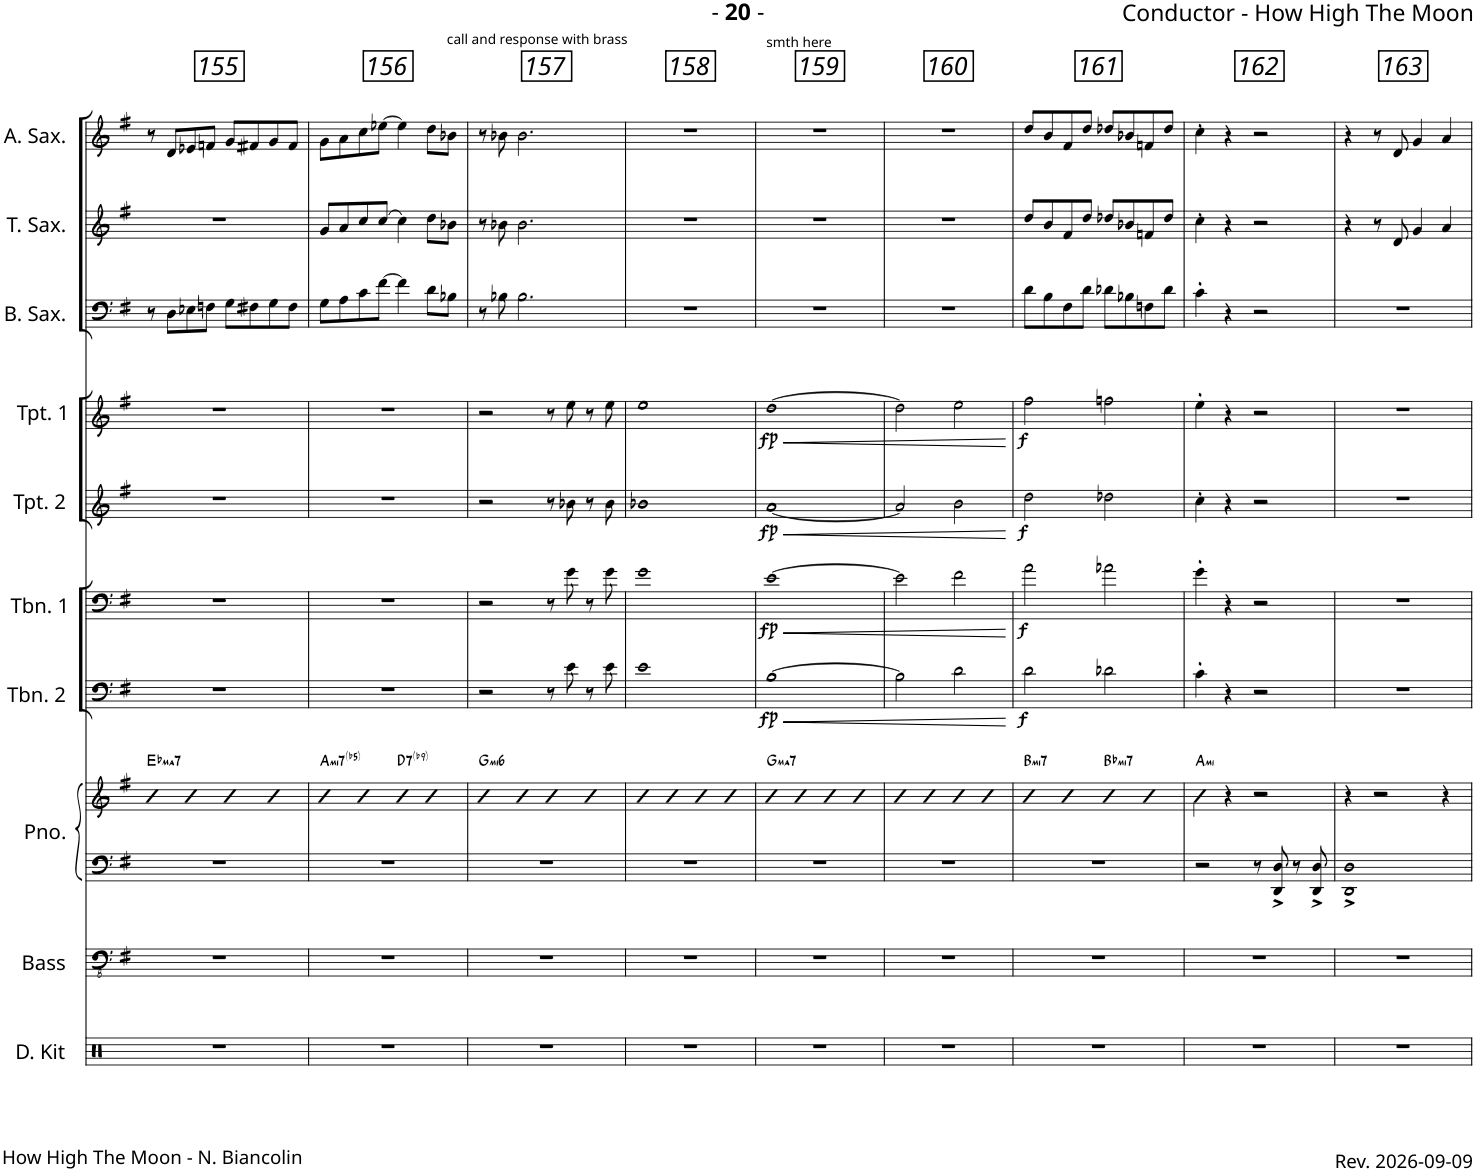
**kern	**kern	**kern	**kern	**harte	**kern	**dynam	**kern	**dynam	**kern	**dynam	**kern	**dynam	**kern	**kern	**kern
*part10	*part9	*part8	*part8	*part8	*part7	*part7	*part6	*part6	*part5	*part5	*part4	*part4	*part3	*part2	*part1
*staff11	*staff10	*staff9	*staff8	*	*staff7	*staff7	*staff6	*staff6	*staff5	*staff5	*staff4	*staff4	*staff3	*staff2	*staff1
*I"Drum Kit	*I"Acoustic Bass	*I"Piano	*	*	*I"Trombone 2	*	*I"Trombone 1	*	*I"Trumpet 2	*	*I"Trumpet 1	*	*I"Baritone Sax	*I"Tenor Sax	*I"Alto Sax
*I'D. Kit	*I'Bass	*I'Pno.	*	*	*I'Tbn. 2	*	*I'Tbn. 1	*	*I'Tpt. 2	*	*I'Tpt. 1	*	*I'B. Sax.	*I'T. Sax.	*I'A. Sax.
!!LO:PB:g=z
*clefX	*clefFv4	*clefF4	*clefG2	*	*clefF4	*	*clefF4	*	*clefG2	*	*clefG2	*	*clefF4	*clefG2	*clefG2
*	*	*	*	*	*	*	*	*	*Trd1c2	*	*Trd1c2	*	*Trd12c21	*Trd8c14	*Trd5c9
*k[]	*k[f#]	*k[f#]	*k[f#]	*	*k[f#]	*	*k[f#]	*	*k[f#]	*	*k[f#]	*	*k[f#]	*k[f#]	*k[f#]
*M2/2	*M2/2	*M2/2	*M2/2	*	*M2/2	*	*M2/2	*	*M2/2	*	*M2/2	*	*M2/2	*M2/2	*M2/2
*met(c|)	*met(c|)	*met(c|)	*met(c|)	*	*met(c|)	*	*met(c|)	*	*met(c|)	*	*met(c|)	*	*met(c|)	*met(c|)	*met(c|)
=155	=155	=155	=155	=155	=155	=155	=155	=155	=155	=155	=155	=155	=155	=155	=155
!	!	!	!	!LO:H:kt=ma7	!	!	!	!	!	!	!	!	!	!	!
1r	1r	1r	4bn	Eb:maj7	1r	.	1r	.	1r	.	1r	.	8r	1r	8r
.	.	.	.	.	.	.	.	.	.	.	.	.	8D\L	.	8d/L
.	.	.	4b	.	.	.	.	.	.	.	.	.	8E-X\	.	8e-X/
.	.	.	.	.	.	.	.	.	.	.	.	.	8Fn\J	.	8fn/J
.	.	.	4b	.	.	.	.	.	.	.	.	.	8G\L	.	8g/L
.	.	.	.	.	.	.	.	.	.	.	.	.	8F#X\	.	8f#X/
.	.	.	4b	.	.	.	.	.	.	.	.	.	8G\	.	8g/
.	.	.	.	.	.	.	.	.	.	.	.	.	8F#\J	.	8f#/J
=156	=156	=156	=156	=156	=156	=156	=156	=156	=156	=156	=156	=156	=156	=156	=156
!	!	!	!	!LO:H:kt=mi7(b5)	!	!	!	!	!	!	!	!	!	!	!
1r	1r	1r	4b	A:hdim7	1r	.	1r	.	1r	.	1r	.	8G\L	8g/L	8g\L
.	.	.	.	.	.	.	.	.	.	.	.	.	8A\	8a/	8a\
.	.	.	4b	.	.	.	.	.	.	.	.	.	8c\	8cc/	8cc\
.	.	.	.	.	.	.	.	.	.	.	.	.	[8f#\J	[8cc/J	[8ee-X\J
!	!	!	!	!LO:H:kt=7	!	!	!	!	!	!	!	!	!	!	!
.	.	.	4b	D:7(b9)	.	.	.	.	.	.	.	.	4f#\]	4cc\]	4ee-\]
.	.	.	4b	.	.	.	.	.	.	.	.	.	8d\L	8dd\L	8dd\L
!	!	!	!	!	!	!	!	!	!	!	!	!	!	!	!LO:TX:a:t=call and response with brass
.	.	.	.	.	.	.	.	.	.	.	.	.	8B-X\J	8b-X\J	8b-X\J
=157	=157	=157	=157	=157	=157	=157	=157	=157	=157	=157	=157	=157	=157	=157	=157
!	!	!	!	!LO:H:kt=mi6	!	!	!	!	!	!	!	!	!	!	!
1r	1r	1r	4bn	G:min6	2r	.	2r	.	2r	.	2r	.	8r	8r	8r
.	.	.	.	.	.	.	.	.	.	.	.	.	8B-X\	8b-X\	8b-X\
.	.	.	4b	.	.	.	.	.	.	.	.	.	2.B-\	2.b-\	2.b-\
.	.	.	4b	.	8r	.	8r	.	8r	.	8r	.	.	.	.
.	.	.	.	.	8e\	.	8g\	.	8b-X\	.	8ee\	.	.	.	.
.	.	.	4b	.	8r	.	8r	.	8r	.	8r	.	.	.	.
.	.	.	.	.	8e\	.	8g\	.	8b-\	.	8ee\	.	.	.	.
=158	=158	=158	=158	=158	=158	=158	=158	=158	=158	=158	=158	=158	=158	=158	=158
1r	1r	1r	4b	.	1e	.	1g	.	1b-X	.	1ee	.	1r	1r	1r
.	.	.	4b	.	.	.	.	.	.	.	.	.	.	.	.
.	.	.	4b	.	.	.	.	.	.	.	.	.	.	.	.
.	.	.	4b	.	.	.	.	.	.	.	.	.	.	.	.
=159	=159	=159	=159	=159	=159	=159	=159	=159	=159	=159	=159	=159	=159	=159	=159
!	!	!	!	!	!	!	!	!	!	!	!	!	!	!	!LO:TX:a:t=smth here
!	!	!	!	!	!	!LO:HP:b	!	!LO:HP:b	!	!LO:HP:b	!	!LO:HP:b	!	!	!
!	!	!	!	!LO:H:kt=ma7	!	!LO:DY:n=1:b	!	!LO:DY:n=1:b	!	!LO:DY:n=1:b	!	!LO:DY:n=1:b	!	!	!
1r	1r	1r	4b	G:maj7	[1B	< fp	[1e	< fp	[1a	< fp	[1dd	< fp	1r	1r	1r
.	.	.	4b	.	.	.	.	.	.	.	.	.	.	.	.
.	.	.	4b	.	.	.	.	.	.	.	.	.	.	.	.
.	.	.	4b	.	.	.	.	.	.	.	.	.	.	.	.
=160	=160	=160	=160	=160	=160	=160	=160	=160	=160	=160	=160	=160	=160	=160	=160
1r	1r	1r	4b	.	2B\]	.	2e\]	.	2a/]	.	2dd\]	.	1r	1r	1r
.	.	.	4b	.	.	.	.	.	.	.	.	.	.	.	.
.	.	.	4b	.	2d\	.	2f#\	.	2b\	.	2ee\	.	.	.	.
.	.	.	4b	.	.	.	.	.	.	.	.	.	.	.	.
.	.	.	.	.	.	[	.	[	.	[	.	[	.	.	.
=161	=161	=161	=161	=161	=161	=161	=161	=161	=161	=161	=161	=161	=161	=161	=161
!	!	!	!	!LO:H:kt=mi7	!	!LO:DY:b	!	!LO:DY:b	!	!LO:DY:b	!	!LO:DY:b	!	!	!
1r	1r	1r	4b	B:min7	2d\	f	2a\	f	2dd\	f	2ff#\	f	8d\L	8dd/L	8dd/L
.	.	.	.	.	.	.	.	.	.	.	.	.	8B\	8b/	8b/
.	.	.	4b	.	.	.	.	.	.	.	.	.	8F#\	8f#/	8f#/
.	.	.	.	.	.	.	.	.	.	.	.	.	8d\J	8dd/J	8dd/J
!	!	!	!	!LO:H:kt=mi7	!	!	!	!	!	!	!	!	!	!	!
.	.	.	4bn	Bb:min7	2d-X\	.	2a-X\	.	2dd-X\	.	2ffn\	.	8d-X\L	8dd-X/L	8dd-X/L
.	.	.	.	.	.	.	.	.	.	.	.	.	8B-X\	8b-X/	8b-X/
.	.	.	4b	.	.	.	.	.	.	.	.	.	8Fn\	8fn/	8fn/
.	.	.	.	.	.	.	.	.	.	.	.	.	8d-\J	8dd-/J	8dd-/J
=162	=162	=162	=162	=162	=162	=162	=162	=162	=162	=162	=162	=162	=162	=162	=162
!	!	!	!	!LO:H:kt=mi	!	!	!	!	!	!	!	!	!	!	!
1r	1r	2r	4cc\	A:min	4c'\	.	4g'\	.	4cc'\	.	4ee'\	.	4c'\	4cc'\	4cc'\
.	.	.	4r	.	4r	.	4r	.	4r	.	4r	.	4r	4r	4r
.	.	8r	2r	.	2r	.	2r	.	2r	.	2r	.	2r	2r	2r
.	.	8DD/^ 8D/^	.	.	.	.	.	.	.	.	.	.	.	.	.
.	.	8r	.	.	.	.	.	.	.	.	.	.	.	.	.
.	.	8DD/^ 8D/^	.	.	.	.	.	.	.	.	.	.	.	.	.
=163	=163	=163	=163	=163	=163	=163	=163	=163	=163	=163	=163	=163	=163	=163	=163
1r	1r	1DD^ 1D^	4r	.	1r	.	1r	.	1r	.	1r	.	1r	4r	4r
.	.	.	2r	.	.	.	.	.	.	.	.	.	.	8r	8r
.	.	.	.	.	.	.	.	.	.	.	.	.	.	8d/	8d/
.	.	.	.	.	.	.	.	.	.	.	.	.	.	4g/	4g/
.	.	.	4r	.	.	.	.	.	.	.	.	.	.	4a/	4a/
=	=	=	=	=	=	=	=	=	=	=	=	=	=	=	=
*-	*-	*-	*-	*-	*-	*-	*-	*-	*-	*-	*-	*-	*-	*-	*-
